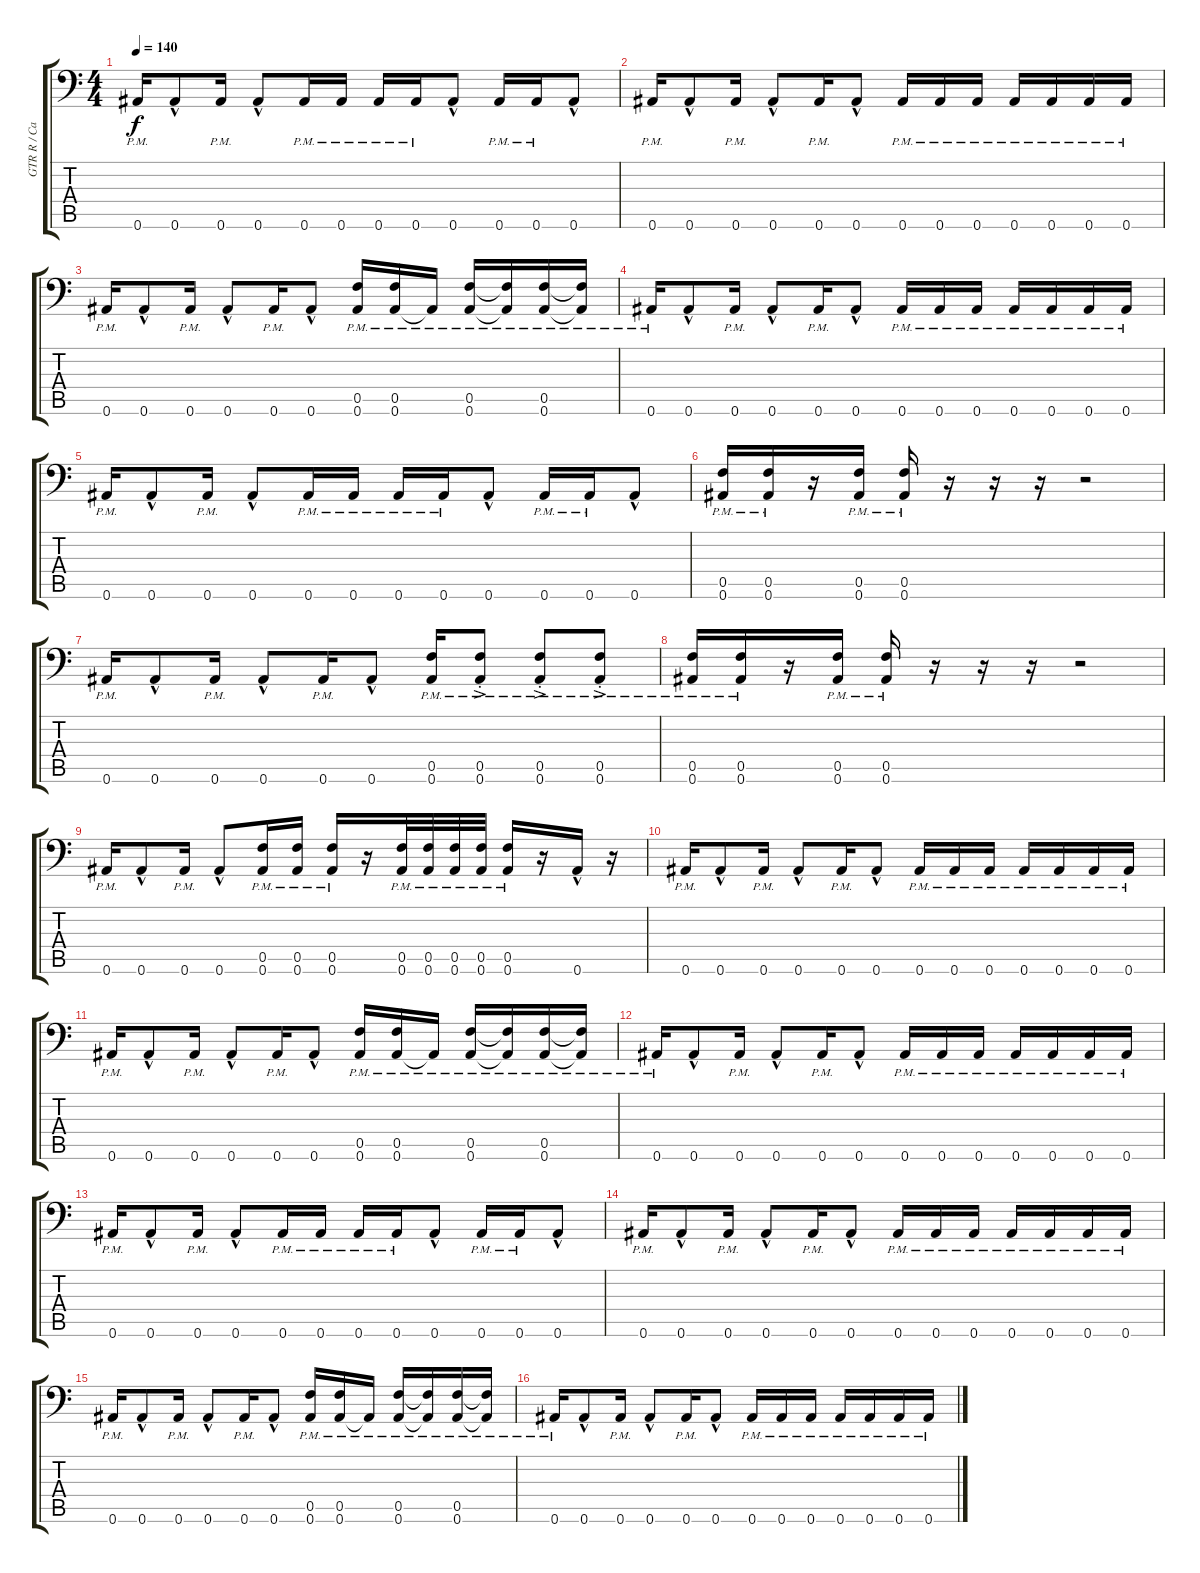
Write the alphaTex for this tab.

\track ("GTR R / Carlos" "GTR R / Ca") {instrument distortionguitar}
\staff {score tabs}
\tuning (C4 G3 Eb3 Bb2 F2 Bb1) {hide}
\ts (4 4)
\tempo 140
\clef f4
\ks c
0.6{pm}.16{dy f} 0.6{hac}.8 0.6{pm}.16 0.6{hac}.8 0.6{pm}.16 0.6{pm}.16 0.6{pm}.16 0.6{pm}.16 0.6{hac}.8 0.6{pm}.16 0.6{pm}.16 0.6{hac}.8 |
0.6{pm}.16 0.6{hac}.8 0.6{pm}.16 0.6{hac}.8 0.6{pm}.16 0.6{hac}.8 0.6{pm}.16 0.6{pm}.16 0.6{pm}.16 0.6{pm}.16 0.6{pm}.16 0.6{pm}.16 0.6{pm}.16 |
0.6{pm}.16 0.6{hac}.8 0.6{pm}.16 0.6{hac}.8 0.6{pm}.16 0.6{hac}.8 (0.5{pm} 0.6{pm}).16 (0.5{pm} 0.6{pm}).16 0.6{pm t}.16 (0.5{pm} 0.6{pm}).16 (0.5{pm t} 0.6{pm t}).16 (0.5{pm} 0.6{pm}).16 (0.5{pm t} 0.6{pm t}).16 |
0.6{pm}.16 0.6{hac}.8 0.6{pm}.16 0.6{hac}.8 0.6{pm}.16 0.6{hac}.8 0.6{pm}.16 0.6{pm}.16 0.6{pm}.16 0.6{pm}.16 0.6{pm}.16 0.6{pm}.16 0.6{pm}.16 |
0.6{pm}.16 0.6{hac}.8 0.6{pm}.16 0.6{hac}.8 0.6{pm}.16 0.6{pm}.16 0.6{pm}.16 0.6{pm}.16 0.6{hac}.8 0.6{pm}.16 0.6{pm}.16 0.6{hac}.8 |
(0.5{pm} 0.6{pm}).16 (0.5{pm} 0.6{pm}).16 r.16 (0.5{pm} 0.6{pm}).16 (0.5{pm} 0.6{pm}).16 r.16 r.16 r.16 r.2 |
0.6{pm}.16 0.6{hac}.8 0.6{pm}.16 0.6{hac}.8 0.6{pm}.16 0.6{hac}.8 (0.5{pm} 0.6{pm}).16 (0.5{ac pm st} 0.6{ac pm st}).8 (0.5{ac pm st} 0.6{ac pm st}).8 (0.5{ac pm st} 0.6{ac pm st}).8 |
(0.5{pm} 0.6{pm}).16 (0.5{pm} 0.6{pm}).16 r.16 (0.5{pm} 0.6{pm}).16 (0.5{pm} 0.6{pm}).16 r.16 r.16 r.16 r.2 |
0.6{pm}.16 0.6{hac}.8 0.6{pm}.16 0.6{hac}.8 (0.5{pm} 0.6{pm}).16 (0.5{pm} 0.6{pm}).16 (0.5{pm} 0.6{pm}).16 r.16 (0.5{pm} 0.6{pm}).32 (0.5{pm} 0.6{pm}).32 (0.5{pm} 0.6{pm}).32 (0.5{pm} 0.6{pm}).32 (0.5{pm} 0.6{pm}).16 r.16 0.6{hac}.16 r.16 |
0.6{pm}.16 0.6{hac}.8 0.6{pm}.16 0.6{hac}.8 0.6{pm}.16 0.6{hac}.8 0.6{pm}.16 0.6{pm}.16 0.6{pm}.16 0.6{pm}.16 0.6{pm}.16 0.6{pm}.16 0.6{pm}.16 |
0.6{pm}.16 0.6{hac}.8 0.6{pm}.16 0.6{hac}.8 0.6{pm}.16 0.6{hac}.8 (0.5{pm} 0.6{pm}).16 (0.5{pm} 0.6{pm}).16 0.6{pm t}.16 (0.5{pm} 0.6{pm}).16 (0.5{pm t} 0.6{pm t}).16 (0.5{pm} 0.6{pm}).16 (0.5{pm t} 0.6{pm t}).16 |
0.6{pm}.16 0.6{hac}.8 0.6{pm}.16 0.6{hac}.8 0.6{pm}.16 0.6{hac}.8 0.6{pm}.16 0.6{pm}.16 0.6{pm}.16 0.6{pm}.16 0.6{pm}.16 0.6{pm}.16 0.6{pm}.16 |
0.6{pm}.16 0.6{hac}.8 0.6{pm}.16 0.6{hac}.8 0.6{pm}.16 0.6{pm}.16 0.6{pm}.16 0.6{pm}.16 0.6{hac}.8 0.6{pm}.16 0.6{pm}.16 0.6{hac}.8 |
0.6{pm}.16 0.6{hac}.8 0.6{pm}.16 0.6{hac}.8 0.6{pm}.16 0.6{hac}.8 0.6{pm}.16 0.6{pm}.16 0.6{pm}.16 0.6{pm}.16 0.6{pm}.16 0.6{pm}.16 0.6{pm}.16 |
0.6{pm}.16 0.6{hac}.8 0.6{pm}.16 0.6{hac}.8 0.6{pm}.16 0.6{hac}.8 (0.5{pm} 0.6{pm}).16 (0.5{pm} 0.6{pm}).16 0.6{pm t}.16 (0.5{pm} 0.6{pm}).16 (0.5{pm t} 0.6{pm t}).16 (0.5{pm} 0.6{pm}).16 (0.5{pm t} 0.6{pm t}).16 |
0.6{pm}.16 0.6{hac}.8 0.6{pm}.16 0.6{hac}.8 0.6{pm}.16 0.6{hac}.8 0.6{pm}.16 0.6{pm}.16 0.6{pm}.16 0.6{pm}.16 0.6{pm}.16 0.6{pm}.16 0.6{pm}.16
